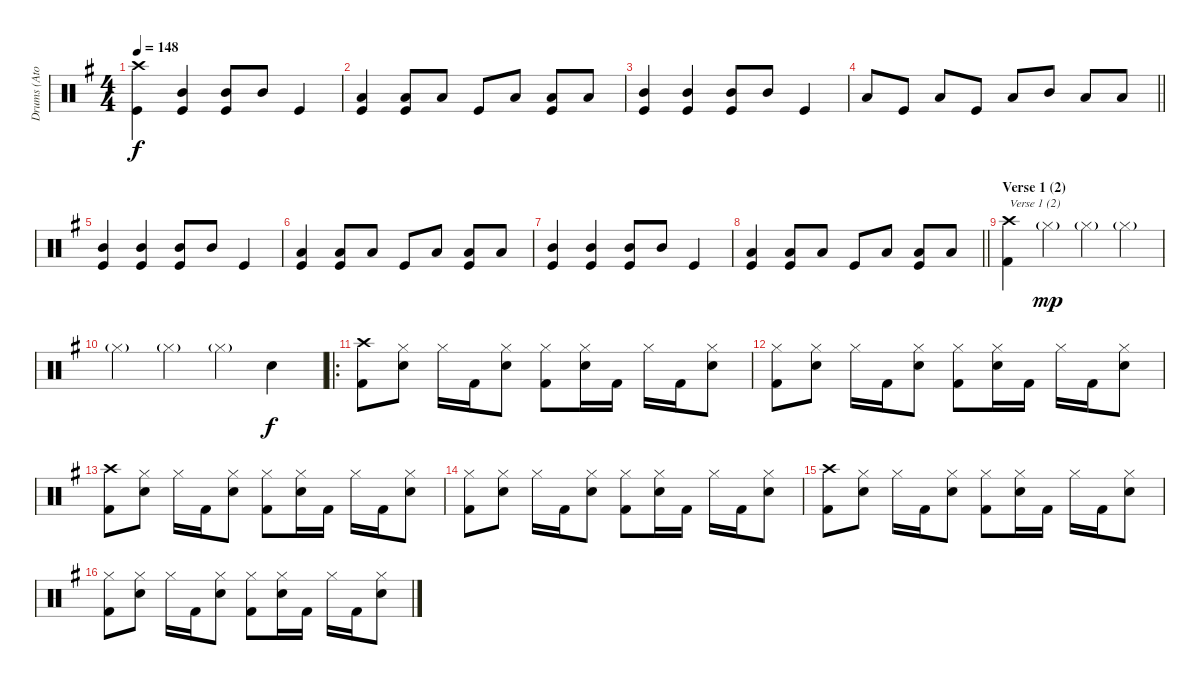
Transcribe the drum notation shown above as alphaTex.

\track ("Drums (Atom Willard)" "Drums (Ato") {instrument percussion}
\staff {score}
\articulation defaults
\ts (4 4)
\tempo 148
\clef neutral
\ks g
("Crash high (hit)" "Kick (hit)").4{dy f} ("Mid Tom (hit)" "Kick (hit)").4 ("Mid Tom (hit)" "Kick (hit)").8 "Mid Tom (hit)".8 "Kick (hit)".4 |
("Low Tom (hit)" "Kick (hit)").4 ("Low Tom (hit)" "Kick (hit)").8 "Low Tom (hit)".8 "Kick (hit)".8 "Low Tom (hit)".8 ("Low Tom (hit)" "Kick (hit)").8 "Low Floor Tom (hit)".8 |
("Mid Tom (hit)" "Kick (hit)").4 ("Mid Tom (hit)" "Kick (hit)").4 ("Mid Tom (hit)" "Kick (hit)").8 "Mid Tom (hit)".8 "Kick (hit)".4 |
\barLineRight lightlight "Low Tom (hit)".8 "Kick (hit)".8 "Low Tom (hit)".8 "Kick (hit)".8 "Low Tom (hit)".8 "Mid Tom (hit)".8 "Low Tom (hit)".8 "Low Floor Tom (hit)".8
|
("Mid Tom (hit)" "Kick (hit)").4 ("Mid Tom (hit)" "Kick (hit)").4 ("Mid Tom (hit)" "Kick (hit)").8 "Mid Tom (hit)".8 "Kick (hit)".4 |
("Low Tom (hit)" "Kick (hit)").4 ("Low Tom (hit)" "Kick (hit)").8 "Low Tom (hit)".8 "Kick (hit)".8 "Low Tom (hit)".8 ("Low Tom (hit)" "Kick (hit)").8 "Low Floor Tom (hit)".8 |
("Mid Tom (hit)" "Kick (hit)").4 ("Mid Tom (hit)" "Kick (hit)").4 ("Mid Tom (hit)" "Kick (hit)").8 "Mid Tom (hit)".8 "Kick (hit)".4 |
\barLineRight lightlight
("Low Tom (hit)" "Kick (hit)").4 ("Low Tom (hit)" "Kick (hit)").8 "Low Tom (hit)".8 "Kick (hit)".8 "Low Tom (hit)".8 ("Low Tom (hit)" "Kick (hit)").8 "Low Floor Tom (hit)".8 |
\section ("" "Verse 1 (2)")
("Crash high (hit)" "Kick (hit) 2").4{txt "Verse 1 (2)"} "Hi-Hat (closed)"{g}.4{dy mp} "Hi-Hat (closed)"{g}.4 "Hi-Hat (closed)"{g}.4 |
"Hi-Hat (closed)"{g}.4 "Hi-Hat (closed)"{g}.4 "Hi-Hat (closed)"{g}.4 "Electric Snare (hit)".4{dy f} |
\ro
("Crash high (hit)" "Kick (hit) 2").8 ("Hi-Hat (closed)" "Electric Snare (hit)").8 "Hi-Hat (closed)".16 "Kick (hit) 2".16 ("Hi-Hat (closed)" "Electric Snare (hit)").8 ("Hi-Hat (closed)" "Kick (hit) 2").8 ("Hi-Hat (closed)" "Electric Snare (hit)").16 "Kick (hit) 2".16 "Hi-Hat (closed)".16 "Kick (hit) 2".16 ("Hi-Hat (closed)" "Electric Snare (hit)").8 |
("Hi-Hat (closed)" "Kick (hit) 2").8 ("Hi-Hat (closed)" "Electric Snare (hit)").8 "Hi-Hat (closed)".16 "Kick (hit) 2".16 ("Hi-Hat (closed)" "Electric Snare (hit)").8 ("Hi-Hat (closed)" "Kick (hit) 2").8 ("Hi-Hat (closed)" "Electric Snare (hit)").16 "Kick (hit) 2".16 "Hi-Hat (closed)".16 "Kick (hit) 2".16 ("Hi-Hat (closed)" "Electric Snare (hit)").8 |
("Crash high (hit)" "Kick (hit) 2").8 ("Hi-Hat (closed)" "Electric Snare (hit)").8 "Hi-Hat (closed)".16 "Kick (hit) 2".16 ("Hi-Hat (closed)" "Electric Snare (hit)").8 ("Hi-Hat (closed)" "Kick (hit) 2").8 ("Hi-Hat (closed)" "Electric Snare (hit)").16 "Kick (hit) 2".16 "Hi-Hat (closed)".16 "Kick (hit) 2".16 ("Hi-Hat (closed)" "Electric Snare (hit)").8 |
("Hi-Hat (closed)" "Kick (hit) 2").8 ("Hi-Hat (closed)" "Electric Snare (hit)").8 "Hi-Hat (closed)".16 "Kick (hit) 2".16 ("Hi-Hat (closed)" "Electric Snare (hit)").8 ("Hi-Hat (closed)" "Kick (hit) 2").8 ("Hi-Hat (closed)" "Electric Snare (hit)").16 "Kick (hit) 2".16 "Hi-Hat (closed)".16 "Kick (hit) 2".16 ("Hi-Hat (closed)" "Electric Snare (hit)").8 |
("Crash high (hit)" "Kick (hit) 2").8 ("Hi-Hat (closed)" "Electric Snare (hit)").8 "Hi-Hat (closed)".16 "Kick (hit) 2".16 ("Hi-Hat (closed)" "Electric Snare (hit)").8 ("Hi-Hat (closed)" "Kick (hit) 2").8 ("Hi-Hat (closed)" "Electric Snare (hit)").16 "Kick (hit) 2".16 "Hi-Hat (closed)".16 "Kick (hit) 2".16 ("Hi-Hat (closed)" "Electric Snare (hit)").8 |
("Hi-Hat (closed)" "Kick (hit) 2").8 ("Hi-Hat (closed)" "Electric Snare (hit)").8 "Hi-Hat (closed)".16 "Kick (hit) 2".16 ("Hi-Hat (closed)" "Electric Snare (hit)").8 ("Hi-Hat (closed)" "Kick (hit) 2").8 ("Hi-Hat (closed)" "Electric Snare (hit)").16 "Kick (hit) 2".16 "Hi-Hat (closed)".16 "Kick (hit) 2".16 ("Hi-Hat (closed)" "Electric Snare (hit)").8
